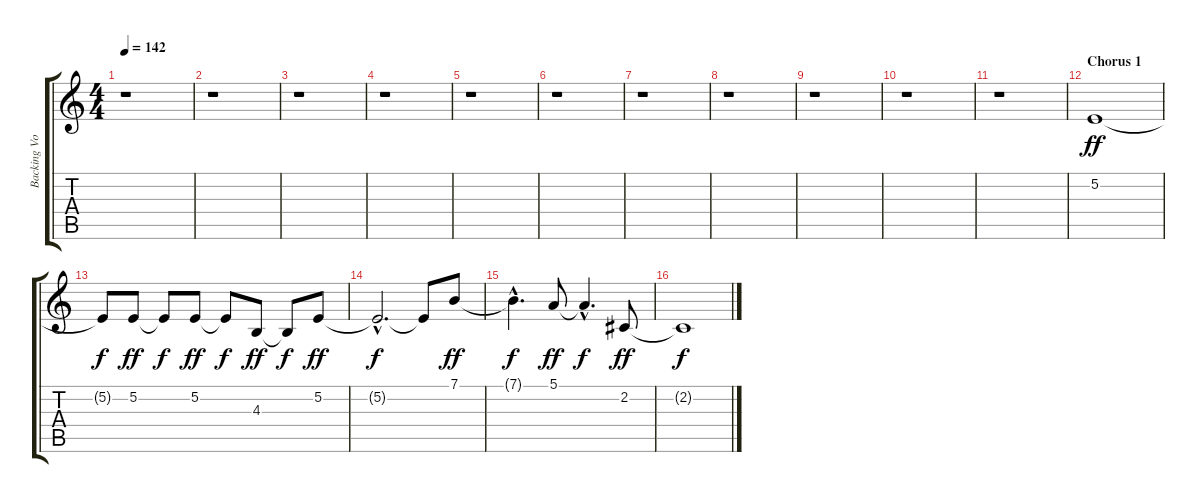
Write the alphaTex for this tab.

\track ("Backing Vocals" "Backing Vo") {instrument tenorsax}
\staff {score tabs}
\tuning (E4 B3 G3 D3 A2 E2) {hide}
\ts (4 4)
\tempo 142
\clef g2
\ks c
r.1{dy ff} |
r.1 |
r.1 |
r.1 |
r.1 |
r.1 |
r.1 |
r.1 |
r.1 |
r.1 |
r.1 |
\section ("" "Chorus 1")
5.2.1 |
5.2{t}.8{dy f} 5.2.8{dy ff} 5.2{t}.8{dy f} 5.2.8{dy ff} 5.2{t}.8{dy f} 4.3.8{dy ff} 4.3{t}.8{dy f} 5.2.8{dy ff} |
5.2{hac t}.2{d dy f} 5.2{t}.8 7.1.8{dy ff} |
7.1{hac t}.4{d dy f} 5.1.8{dy ff} 5.1{hac t}.4{d dy f} 2.2.8{dy ff} |
2.2{t}.1{dy f}
